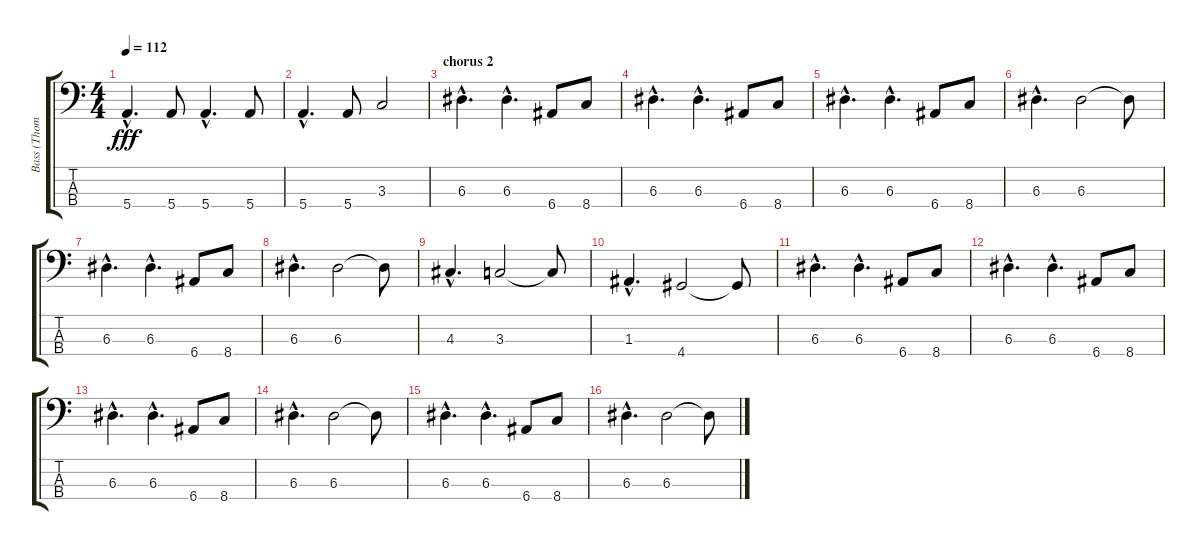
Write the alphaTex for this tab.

\track ("Bass (Thompson)" "Bass (Thom") {instrument electricbasspick}
\staff {score tabs}
\tuning (G2 D2 A1 E1) {hide}
\ts (4 4)
\tempo 112
\clef f4
\ks c
5.4{hac}.4{d dy fff} 5.4.8 5.4{hac}.4{d} 5.4.8 |
5.4{hac}.4{d} 5.4.8 3.3.2 |
\section ("" "chorus 2")
6.3{hac}.4{d} 6.3{hac}.4{d} 6.4.8 8.4.8 |
6.3{hac}.4{d} 6.3{hac}.4{d} 6.4.8 8.4.8 |
6.3{hac}.4{d} 6.3{hac}.4{d} 6.4.8 8.4.8 |
6.3{hac}.4{d} 6.3.2 6.3{t}.8 |
6.3{hac}.4{d} 6.3{hac}.4{d} 6.4.8 8.4.8 |
6.3{hac}.4{d} 6.3.2 6.3{t}.8 |
4.3{hac}.4{d} 3.3.2 3.3{t}.8 |
1.3{hac}.4{d} 4.4.2 4.4{t}.8 |
6.3{hac}.4{d} 6.3{hac}.4{d} 6.4.8 8.4.8 |
6.3{hac}.4{d} 6.3{hac}.4{d} 6.4.8 8.4.8 |
6.3{hac}.4{d} 6.3{hac}.4{d} 6.4.8 8.4.8 |
6.3{hac}.4{d} 6.3.2 6.3{t}.8 |
6.3{hac}.4{d} 6.3{hac}.4{d} 6.4.8 8.4.8 |
6.3{hac}.4{d} 6.3.2 6.3{t}.8
